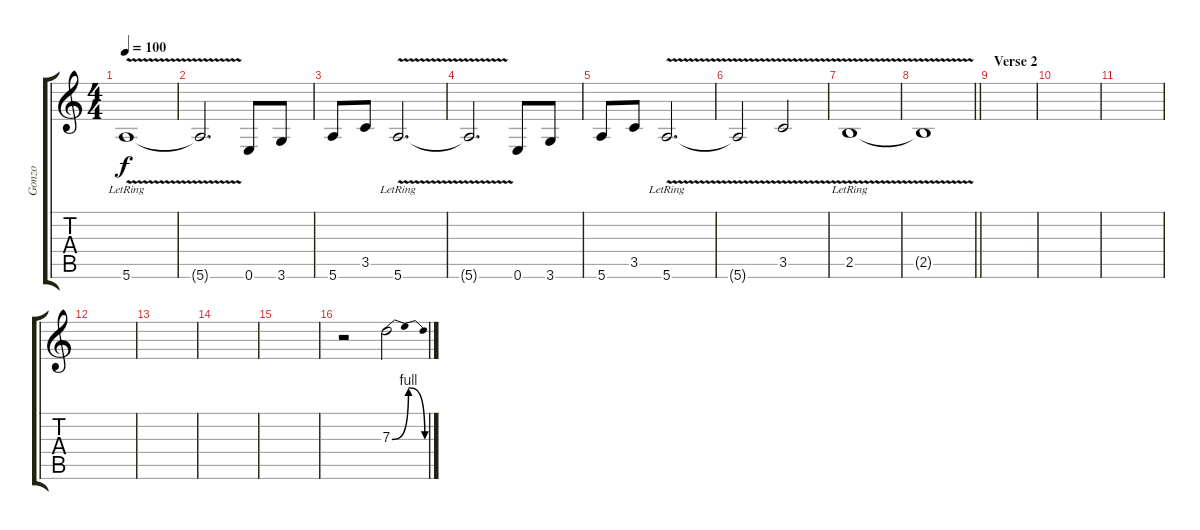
\track ("Gonzo" "Gonzo") {instrument electricguitarjazz}
\staff {score tabs}
\tuning (E4 B3 G3 D3 A2 E2) {hide}
\ts (4 4)
\tempo 100
\clef g2
\ks c
5.6{v lr}.1{dy f} |
5.6{t}.2{d} 0.6.8 3.6.8 |
5.6.8 3.5.8 5.6{v lr}.2{d} |
5.6{t}.2{d} 0.6.8 3.6.8 |
5.6.8 3.5.8 5.6{v lr}.2{d} |
5.6{t}.2 3.5{v}.2 |
2.5{v lr}.1 |
\barLineRight lightlight
2.5{t}.1 |
\section ("" "Verse 2")
|
|
|
|
|
|
|
r.2 7.3{be (bendrelease 0 0 15 4 30 4 60 0)}.2
